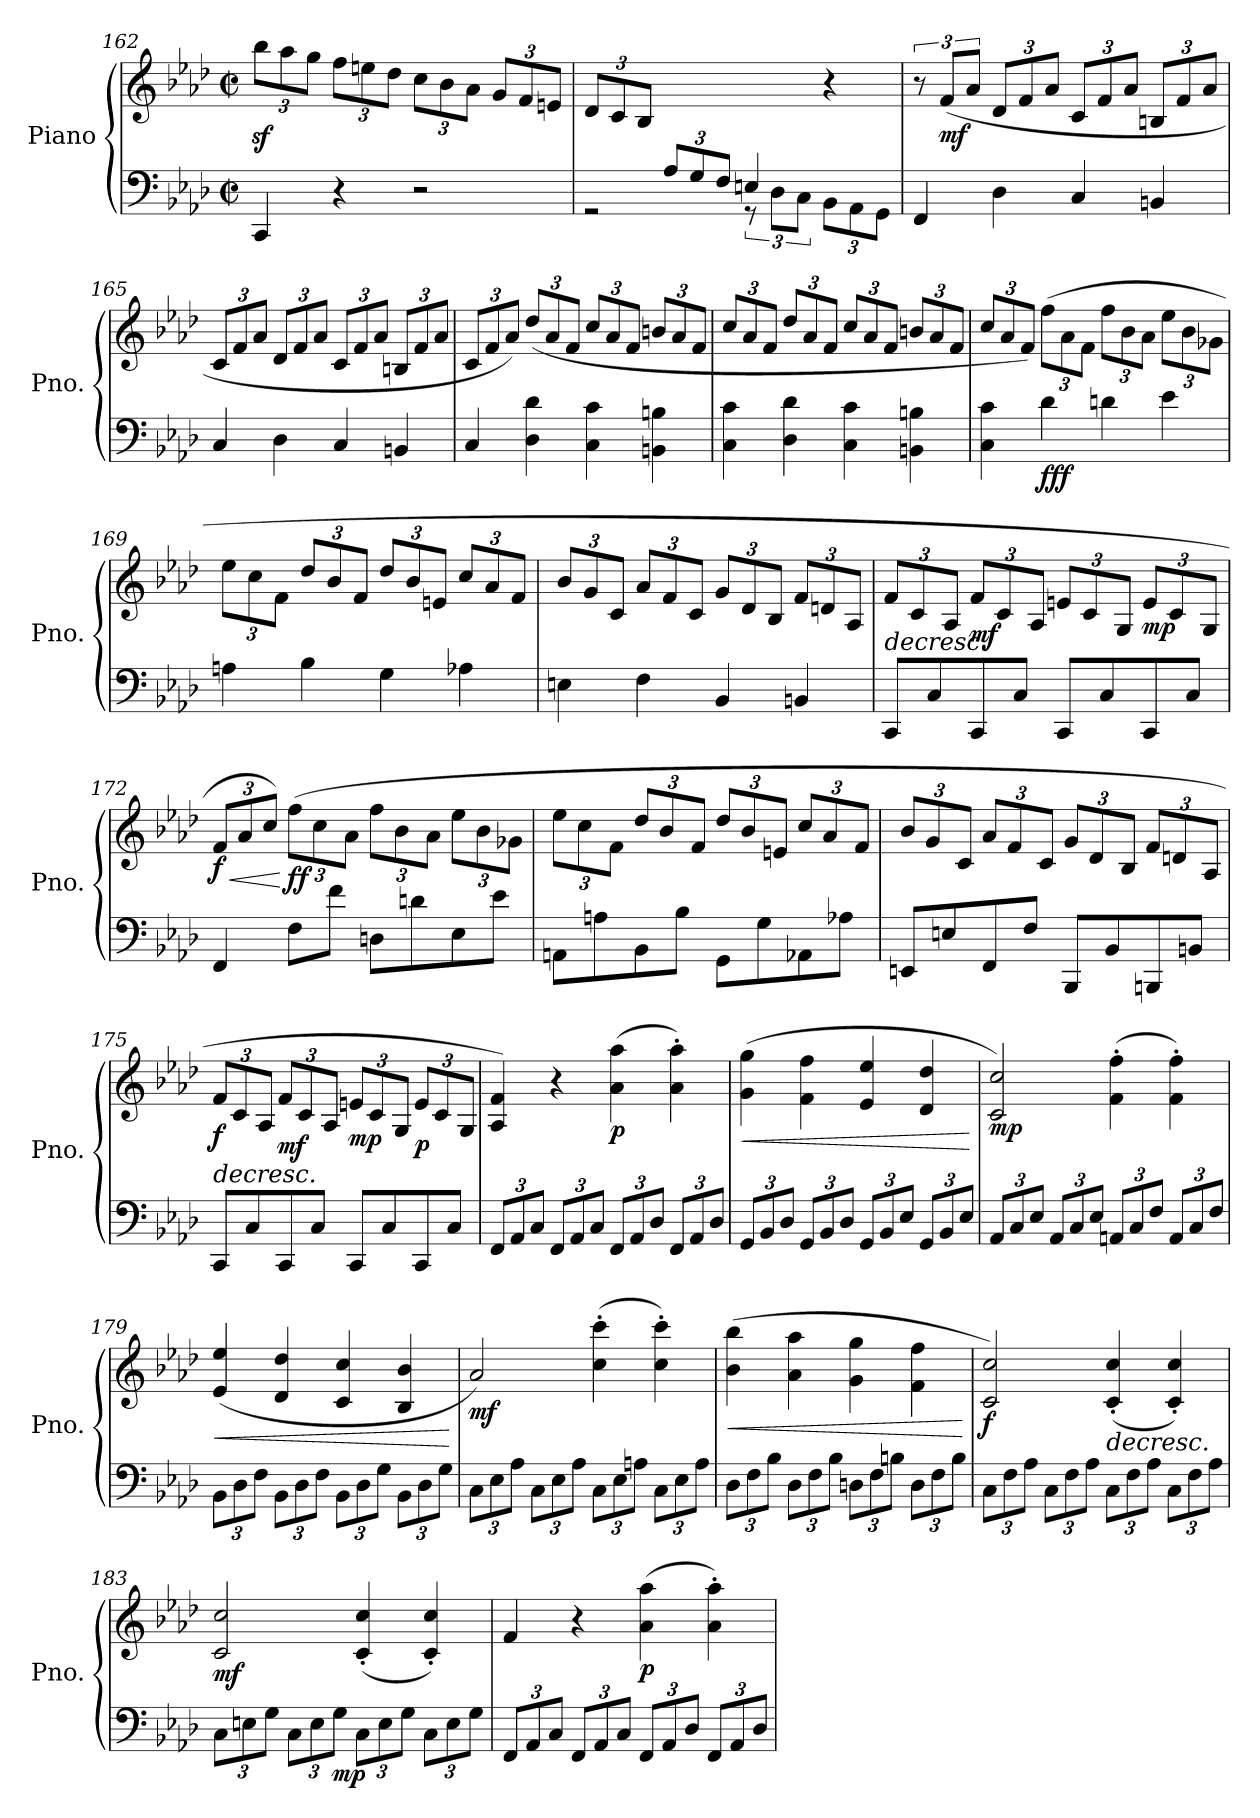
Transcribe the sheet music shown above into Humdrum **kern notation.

**kern	**kern	**dynam
*part1	*part1	*part1
*staff2	*staff1	*staff1/2
*I"Piano	*	*
*I'Pno.	*	*
*clefF4	*clefG2	*
*k[b-e-a-d-]	*k[b-e-a-d-]	*
*M2/2	*M2/2	*
*met(c|)	*met(c|)	*
*	*Xbrackettup	*
=162	=162	=162
4CC/	12bb-z<\L	.
.	12aa-\	.
.	12gg\J	.
4r	12ff\L	.
.	12een\	.
.	12dd-\J	.
2r	12cc\L	.
.	12b-\	.
.	12a-\J	.
.	12g/L	.
.	12f/	.
.	12en/J	.
!!LO:LB:g=z
=163	=163	=163
*^	*	*
4ryy	2r	12d-/L	.
.	.	12c/	.
.	.	12B-/J	.
*Xbrackettup	*	*	*
12A-/L	.	2ryy	.
12G/	.	.	.
12F/J	.	.	.
*	*brackettup	*	*
4En/	12r	.	.
.	12D-\L	.	.
.	12C\J	.	.
*	*Xbrackettup	*	*
4ryy	12BB-\L	4r	.
.	12AA-\	.	.
.	12GG\J	.	.
*v	*v	*	*
=164	=164	=164
*	*brackettup	*
4FF/	12r	.
!	!	!LO:DY:b
.	(>12f/L	mf
.	12a-/J	.
*	*Xbrackettup	*
4D-\	12d-/L	.
.	12f/	.
.	12a-/J	.
4C/	12c/L	.
.	12f/	.
.	12a-/J	.
4BBn/	12Bn/L	.
.	12f/	.
.	12a-/J	.
=165	=165	=165
4C/	12c/L	.
.	12f/	.
.	12a-/J	.
4D-\	12d-/L	.
.	12f/	.
.	12a-/J	.
4C/	12c/L	.
.	12f/	.
.	12a-/J	.
4BBn/	12Bn/L	.
.	12f/	.
.	12a-/J	.
!!LO:LB:g=z
=166	=166	=166
4C/	12c/L	.
.	12f/	.
.	12a-/J)	.
4D-\ 4d-\	(>12dd-/L	.
.	12a-/	.
.	12f/J	.
4C\ 4c\	12cc/L	.
.	12a-/	.
.	12f/J	.
4BBn\ 4Bn\	12bn/L	.
.	12a-/	.
.	12f/J	.
=167	=167	=167
4C\ 4c\	12cc/L	.
.	12a-/	.
.	12f/J	.
4D-\ 4d-\	12dd-/L	.
.	12a-/	.
.	12f/J	.
4C\ 4c\	12cc/L	.
.	12a-/	.
.	12f/J	.
4BBn\ 4Bn\	12bn/L	.
.	12a-/	.
.	12f/J	.
=168	=168	=168
4C\ 4c\	12cc/L	.
.	12a-/	.
.	12f/J)	.
!	!	!LO:DY:b=2
!	!	!LO:DY:n=1:b
4d-\	(>12ff\L	ff f
.	12a-\	.
.	12f\J	.
4dn\	12ff\L	.
.	12b-\	.
.	12a-\J	.
4e-\	12ee-\L	.
.	12b-\	.
.	12g-X\J	.
!!LO:LB:g=z
=169	=169	=169
4An\	12ee-\L	.
.	12cc\	.
.	12f\J	.
4B-\	12dd-/L	.
.	12b-/	.
.	12f/J	.
4G\	12dd-/L	.
.	12b-/	.
.	12en/J	.
4A-X\	12cc/L	.
.	12a-/	.
.	12f/J	.
=170	=170	=170
4En\	12b-/L	.
.	12g/	.
.	12c/J	.
4F\	12a-/L	.
.	12f/	.
.	12c/J	.
4BB-/	12g/L	.
.	12d-/	.
.	12B-/J	.
4BBn/	12f/L	.
.	12dn/	.
.	12A-/J	.
=171	=171	=171
!	!	!LO:HP:b
8CC/L	12f/L	>
.	12c/	.
8C/	.	.
.	12A-/J	.
!	!	!LO:DY:b
8CC/	12f/L	mf
.	12c/	.
8C/J	.	.
.	12A-/J	.
8CC/L	12en/L	.
.	12c/	.
8C/	.	.
.	12G/J	.
!	!	!LO:DY:b
8CC/	12e/L	mp
.	12c/	.
8C/J	.	.
.	12G/J	.
.	.	]
!!LO:LB:g=z
=172	=172	=172
!	!	!LO:HP:b
!	!	!LO:DY:n=1:b
4FF/	12f/L	< f
.	12a-/	.
.	12cc/J)	.
!	!	!LO:DY:n=2:b
8F\L	(>12ff\L	[ ff
.	12cc\	.
8f\J	.	.
.	12a-\J	.
8Dn\L	12ff\L	.
.	12b-\	.
8dn\	.	.
.	12a-\J	.
8E-\	12ee-\L	.
.	12b-\	.
8e-\J	.	.
.	12g-X\J	.
=173	=173	=173
8AAn\L	12ee-\L	.
.	12cc\	.
8An\	.	.
.	12f\J	.
8BB-\	12dd-/L	.
.	12b-/	.
8B-\J	.	.
.	12f/J	.
8GG\L	12dd-/L	.
.	12b-/	.
8G\	.	.
.	12en/J	.
8AA-X\	12cc/L	.
.	12a-/	.
8A-X\J	.	.
.	12f/J	.
=174	=174	=174
8EEn/L	12b-/L	.
.	12g/	.
8En/	.	.
.	12c/J	.
8FF/	12a-/L	.
.	12f/	.
8F/J	.	.
.	12c/J	.
8BBB-/L	12g/L	.
.	12d-/	.
8BB-/	.	.
.	12B-/J	.
8BBBn/	12f/L	.
.	12dn/	.
8BBn/J	.	.
.	12A-/J	.
!!LO:PB:g=z
=175	=175	=175
!	!	!LO:HP:b
!	!	!LO:DY:n=1:b
8CC/L	12f/L	> f
.	12c/	.
8C/	.	.
.	12A-/J	.
!	!	!LO:DY:n=2:b
8CC/	12f/L	mf
.	12c/	.
8C/J	.	.
.	12A-/J	.
!	!	!LO:DY:n=3:b
8CC/L	12en/L	mp
.	12c/	.
8C/	.	.
.	12G/J	.
!	!	!LO:DY:n=4:b
8CC/	12e/L	p
.	12c/	.
8C/J	.	.
.	12G/J	.
.	.	]
=176	=176	=176
12FF/L	4A-/ 4f/)	.
12AA-/	.	.
12C/J	.	.
12FF/L	4r	.
12AA-/	.	.
12C/J	.	.
!	!	!LO:DY:b
12FF/L	(>4a-\ 4aa-\	p
12AA-/	.	.
12D-/J	.	.
12FF/L	4a-\' 4aa-\')	.
12AA-/	.	.
12D-/J	.	.
=177	=177	=177
!	!	!LO:HP:b
12GG/L	(>4g\ 4gg\	<
12BB-/	.	.
12D-/J	.	.
12GG/L	4f\ 4ff\	.
12BB-/	.	.
12D-/J	.	.
12GG/L	4e-/ 4ee-/	.
12BB-/	.	.
12E-/J	.	.
12GG/L	4d-/ 4dd-/	.
12BB-/	.	.
12E-/J	.	.
.	.	[
!!LO:LB:g=z
=178	=178	=178
!	!	!LO:DY:b
12AA-/L	2c/ 2cc/)	mp
12C/	.	.
12E-/J	.	.
12AA-/L	.	.
12C/	.	.
12E-/J	.	.
12AAn/L	(>4f\' 4ff\'	.
12C/	.	.
12F/J	.	.
12AA/L	4f\' 4ff\')	.
12C/	.	.
12F/J	.	.
=179	=179	=179
!	!	!LO:HP:b
12BB-\L	(>4e-/ 4ee-/	<
12D-\	.	.
12F\J	.	.
12BB-\L	4d-/ 4dd-/	.
12D-\	.	.
12F\J	.	.
12BB-\L	4c/ 4cc/	.
12D-\	.	.
12G\J	.	.
12BB-\L	4B-/ 4b-/	.
12D-\	.	.
12G\J	.	.
.	.	[
=180	=180	=180
!	!	!LO:DY:b
12C\L	2a-/)	mf
12E-\	.	.
12A-\J	.	.
12C\L	.	.
12E-\	.	.
12A-\J	.	.
12C\L	(>4cc\' 4ccc\'	.
12E-\	.	.
12An\J	.	.
12C\L	4cc\' 4ccc\')	.
12E-\	.	.
12A\J	.	.
!!LO:LB:g=z
=181	=181	=181
!	!	!LO:HP:b
12D-\L	(>4b-\ 4bb-\	<
12F\	.	.
12B-\J	.	.
12D-\L	4a-\ 4aa-\	.
12F\	.	.
12B-\J	.	.
12Dn\L	4g\ 4gg\	.
12F\	.	.
12Bn\J	.	.
12D\L	4f\ 4ff\	.
12F\	.	.
12B\J	.	.
.	.	[
=182	=182	=182
!	!	!LO:DY:b
12C\L	2c/ 2cc/)	f
12F\	.	.
12A-\J	.	.
12C\L	.	.
12F\	.	.
12A-\J	.	.
!	!	!LO:HP:b
12C\L	(<4c/' 4cc/'	>
12F\	.	.
12A-\J	.	.
12C\L	4c/' 4cc/')	.
12F\	.	.
12A-\J	.	.
=183	=183	=183
!	!	!LO:DY:b
12C\L	2c/ 2cc/	mf
12En\	.	.
12G\J	.	.
12C\L	.	.
12E\	.	.
!	!	!LO:DY:b=2
12G\J	.	mp
12C\L	(<4c/' 4cc/'	.
12E\	.	.
12G\J	.	.
12C\L	4c/' 4cc/')	]
12E\	.	.
12G\J	.	.
!!LO:LB:g=z
=184	=184	=184
12FF/L	4f/	.
12AA-/	.	.
12C/J	.	.
12FF/L	4r	.
12AA-/	.	.
12C/J	.	.
!	!	!LO:DY:b
12FF/L	(>4a-\ 4aa-\	p
12AA-/	.	.
12D-/J	.	.
12FF/L	4a-\' 4aa-\')	.
12AA-/	.	.
12D-/J	.	.
=	=	=
*-	*-	*-
